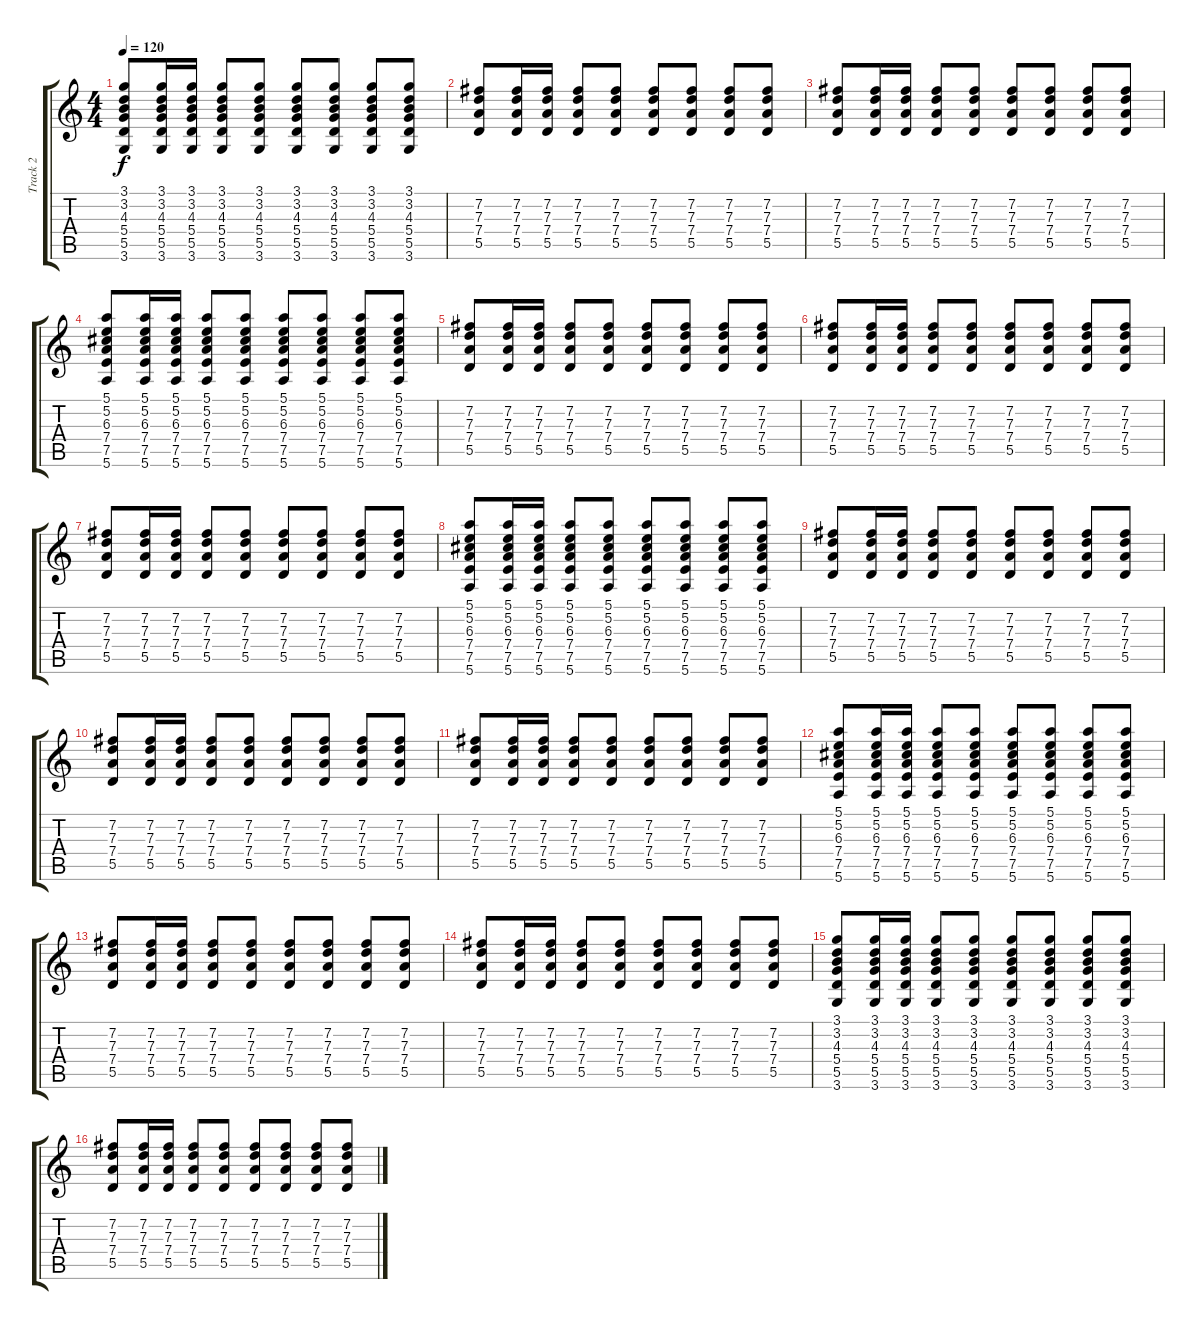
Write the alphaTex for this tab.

\track ("Track 2" "Track 2") {instrument electricguitarjazz}
\staff {score tabs}
\tuning (E4 B3 G3 D3 A2 E2) {hide}
\ts (4 4)
\tempo 120
\clef g2
\ks c
(3.1 3.2 4.3 5.4 5.5 3.6).8{dy f} (3.1 3.2 4.3 5.4 5.5 3.6).16 (3.1 3.2 4.3 5.4 5.5 3.6).16 (3.1 3.2 4.3 5.4 5.5 3.6).8 (3.1 3.2 4.3 5.4 5.5 3.6).8 (3.1 3.2 4.3 5.4 5.5 3.6).8 (3.1 3.2 4.3 5.4 5.5 3.6).8 (3.1 3.2 4.3 5.4 5.5 3.6).8 (3.1 3.2 4.3 5.4 5.5 3.6).8 |
(7.2 7.3 7.4 5.5).8 (7.2 7.3 7.4 5.5).16 (7.2 7.3 7.4 5.5).16 (7.2 7.3 7.4 5.5).8 (7.2 7.3 7.4 5.5).8 (7.2 7.3 7.4 5.5).8 (7.2 7.3 7.4 5.5).8 (7.2 7.3 7.4 5.5).8 (7.2 7.3 7.4 5.5).8 |
(7.2 7.3 7.4 5.5).8 (7.2 7.3 7.4 5.5).16 (7.2 7.3 7.4 5.5).16 (7.2 7.3 7.4 5.5).8 (7.2 7.3 7.4 5.5).8 (7.2 7.3 7.4 5.5).8 (7.2 7.3 7.4 5.5).8 (7.2 7.3 7.4 5.5).8 (7.2 7.3 7.4 5.5).8 |
(5.1 5.2 6.3 7.4 7.5 5.6).8 (5.1 5.2 6.3 7.4 7.5 5.6).16 (5.1 5.2 6.3 7.4 7.5 5.6).16 (5.1 5.2 6.3 7.4 7.5 5.6).8 (5.1 5.2 6.3 7.4 7.5 5.6).8 (5.1 5.2 6.3 7.4 7.5 5.6).8 (5.1 5.2 6.3 7.4 7.5 5.6).8 (5.1 5.2 6.3 7.4 7.5 5.6).8 (5.1 5.2 6.3 7.4 7.5 5.6).8 |
(7.2 7.3 7.4 5.5).8 (7.2 7.3 7.4 5.5).16 (7.2 7.3 7.4 5.5).16 (7.2 7.3 7.4 5.5).8 (7.2 7.3 7.4 5.5).8 (7.2 7.3 7.4 5.5).8 (7.2 7.3 7.4 5.5).8 (7.2 7.3 7.4 5.5).8 (7.2 7.3 7.4 5.5).8 |
(7.2 7.3 7.4 5.5).8 (7.2 7.3 7.4 5.5).16 (7.2 7.3 7.4 5.5).16 (7.2 7.3 7.4 5.5).8 (7.2 7.3 7.4 5.5).8 (7.2 7.3 7.4 5.5).8 (7.2 7.3 7.4 5.5).8 (7.2 7.3 7.4 5.5).8 (7.2 7.3 7.4 5.5).8 |
(7.2 7.3 7.4 5.5).8 (7.2 7.3 7.4 5.5).16 (7.2 7.3 7.4 5.5).16 (7.2 7.3 7.4 5.5).8 (7.2 7.3 7.4 5.5).8 (7.2 7.3 7.4 5.5).8 (7.2 7.3 7.4 5.5).8 (7.2 7.3 7.4 5.5).8 (7.2 7.3 7.4 5.5).8 |
(5.1 5.2 6.3 7.4 7.5 5.6).8 (5.1 5.2 6.3 7.4 7.5 5.6).16 (5.1 5.2 6.3 7.4 7.5 5.6).16 (5.1 5.2 6.3 7.4 7.5 5.6).8 (5.1 5.2 6.3 7.4 7.5 5.6).8 (5.1 5.2 6.3 7.4 7.5 5.6).8 (5.1 5.2 6.3 7.4 7.5 5.6).8 (5.1 5.2 6.3 7.4 7.5 5.6).8 (5.1 5.2 6.3 7.4 7.5 5.6).8 |
(7.2 7.3 7.4 5.5).8 (7.2 7.3 7.4 5.5).16 (7.2 7.3 7.4 5.5).16 (7.2 7.3 7.4 5.5).8 (7.2 7.3 7.4 5.5).8 (7.2 7.3 7.4 5.5).8 (7.2 7.3 7.4 5.5).8 (7.2 7.3 7.4 5.5).8 (7.2 7.3 7.4 5.5).8 |
(7.2 7.3 7.4 5.5).8 (7.2 7.3 7.4 5.5).16 (7.2 7.3 7.4 5.5).16 (7.2 7.3 7.4 5.5).8 (7.2 7.3 7.4 5.5).8 (7.2 7.3 7.4 5.5).8 (7.2 7.3 7.4 5.5).8 (7.2 7.3 7.4 5.5).8 (7.2 7.3 7.4 5.5).8 |
(7.2 7.3 7.4 5.5).8 (7.2 7.3 7.4 5.5).16 (7.2 7.3 7.4 5.5).16 (7.2 7.3 7.4 5.5).8 (7.2 7.3 7.4 5.5).8 (7.2 7.3 7.4 5.5).8 (7.2 7.3 7.4 5.5).8 (7.2 7.3 7.4 5.5).8 (7.2 7.3 7.4 5.5).8 |
(5.1 5.2 6.3 7.4 7.5 5.6).8 (5.1 5.2 6.3 7.4 7.5 5.6).16 (5.1 5.2 6.3 7.4 7.5 5.6).16 (5.1 5.2 6.3 7.4 7.5 5.6).8 (5.1 5.2 6.3 7.4 7.5 5.6).8 (5.1 5.2 6.3 7.4 7.5 5.6).8 (5.1 5.2 6.3 7.4 7.5 5.6).8 (5.1 5.2 6.3 7.4 7.5 5.6).8 (5.1 5.2 6.3 7.4 7.5 5.6).8 |
(7.2 7.3 7.4 5.5).8 (7.2 7.3 7.4 5.5).16 (7.2 7.3 7.4 5.5).16 (7.2 7.3 7.4 5.5).8 (7.2 7.3 7.4 5.5).8 (7.2 7.3 7.4 5.5).8 (7.2 7.3 7.4 5.5).8 (7.2 7.3 7.4 5.5).8 (7.2 7.3 7.4 5.5).8 |
(7.2 7.3 7.4 5.5).8 (7.2 7.3 7.4 5.5).16 (7.2 7.3 7.4 5.5).16 (7.2 7.3 7.4 5.5).8 (7.2 7.3 7.4 5.5).8 (7.2 7.3 7.4 5.5).8 (7.2 7.3 7.4 5.5).8 (7.2 7.3 7.4 5.5).8 (7.2 7.3 7.4 5.5).8 |
(3.1 3.2 4.3 5.4 5.5 3.6).8 (3.1 3.2 4.3 5.4 5.5 3.6).16 (3.1 3.2 4.3 5.4 5.5 3.6).16 (3.1 3.2 4.3 5.4 5.5 3.6).8 (3.1 3.2 4.3 5.4 5.5 3.6).8 (3.1 3.2 4.3 5.4 5.5 3.6).8 (3.1 3.2 4.3 5.4 5.5 3.6).8 (3.1 3.2 4.3 5.4 5.5 3.6).8 (3.1 3.2 4.3 5.4 5.5 3.6).8 |
(7.2 7.3 7.4 5.5).8 (7.2 7.3 7.4 5.5).16 (7.2 7.3 7.4 5.5).16 (7.2 7.3 7.4 5.5).8 (7.2 7.3 7.4 5.5).8 (7.2 7.3 7.4 5.5).8 (7.2 7.3 7.4 5.5).8 (7.2 7.3 7.4 5.5).8 (7.2 7.3 7.4 5.5).8
